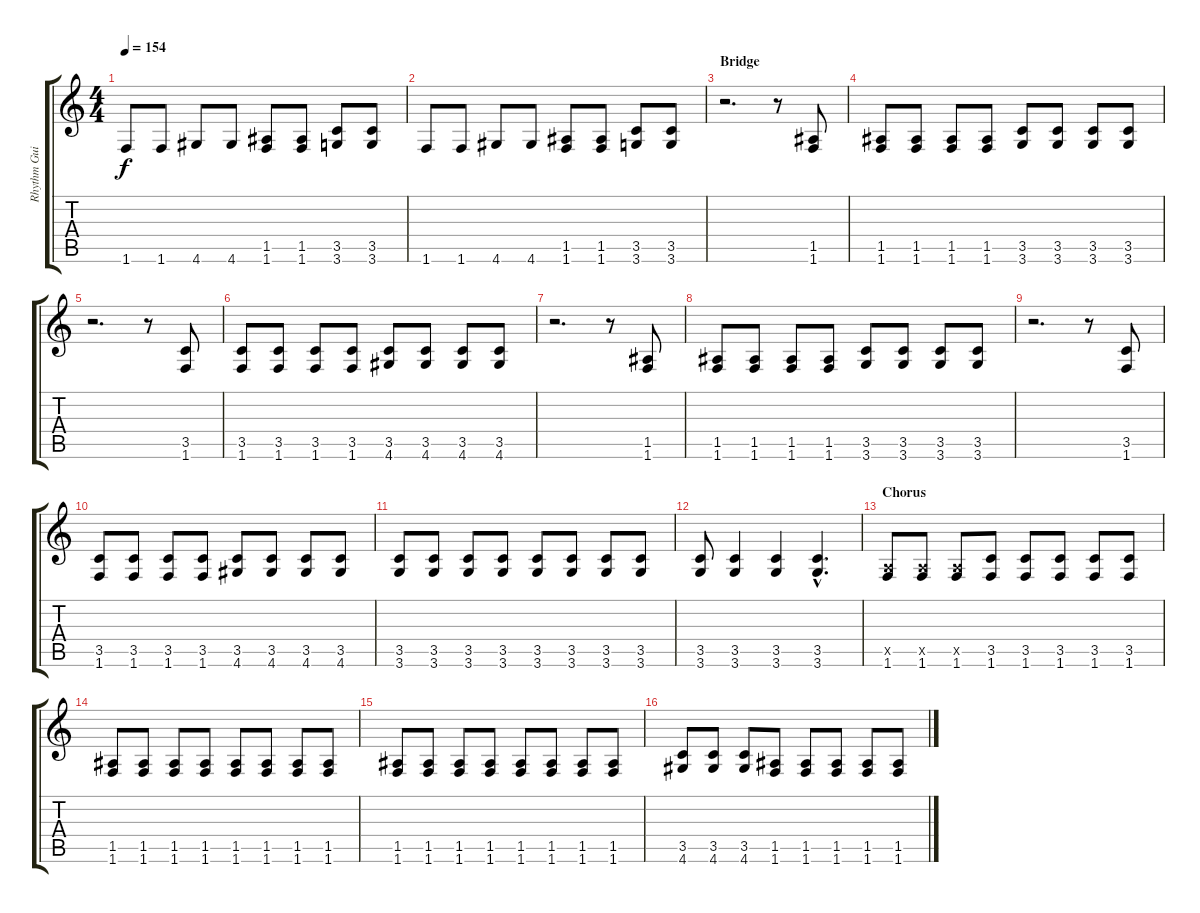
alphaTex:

\track ("Rhythm Guitar" "Rhythm Gui") {instrument electricguitarmuted}
\staff {score tabs}
\tuning (E4 B3 G3 D3 A2 E2) {hide}
\ts (4 4)
\tempo 154
\clef g2
\ks c
1.6.8{dy f} 1.6.8 4.6.8 4.6.8 (1.5 1.6).8 (1.5 1.6).8 (3.5 3.6).8 (3.5 3.6).8 |
1.6.8 1.6.8 4.6.8 4.6.8 (1.5 1.6).8 (1.5 1.6).8 (3.5 3.6).8 (3.5 3.6).8 |
\section ("" "Bridge")
r.2{d} r.8 (1.5 1.6).8 |
(1.5 1.6).8 (1.5 1.6).8 (1.5 1.6).8 (1.5 1.6).8 (3.5 3.6).8 (3.5 3.6).8 (3.5 3.6).8 (3.5 3.6).8 |
r.2{d} r.8 (3.5 1.6).8 |
(3.5 1.6).8 (3.5 1.6).8 (3.5 1.6).8 (3.5 1.6).8 (3.5 4.6).8 (3.5 4.6).8 (3.5 4.6).8 (3.5 4.6).8 |
r.2{d} r.8 (1.5 1.6).8 |
(1.5 1.6).8 (1.5 1.6).8 (1.5 1.6).8 (1.5 1.6).8 (3.5 3.6).8 (3.5 3.6).8 (3.5 3.6).8 (3.5 3.6).8 |
r.2{d} r.8 (3.5 1.6).8 |
(3.5 1.6).8 (3.5 1.6).8 (3.5 1.6).8 (3.5 1.6).8 (3.5 4.6).8 (3.5 4.6).8 (3.5 4.6).8 (3.5 4.6).8 |
(3.5 3.6).8 (3.5 3.6).8 (3.5 3.6).8 (3.5 3.6).8 (3.5 3.6).8 (3.5 3.6).8 (3.5 3.6).8 (3.5 3.6).8 |
(3.5 3.6).8 (3.5 3.6).4 (3.5 3.6).4 (3.5{hac} 3.6{hac}).4{d} |
\section ("" "Chorus")
(0.5{x} 1.6).8 (0.5{x} 1.6).8 (0.5{x} 1.6).8 (3.5 1.6).8 (3.5 1.6).8 (3.5 1.6).8 (3.5 1.6).8 (3.5 1.6).8 |
(1.5 1.6).8 (1.5 1.6).8 (1.5 1.6).8 (1.5 1.6).8 (1.5 1.6).8 (1.5 1.6).8 (1.5 1.6).8 (1.5 1.6).8 |
(1.5 1.6).8 (1.5 1.6).8 (1.5 1.6).8 (1.5 1.6).8 (1.5 1.6).8 (1.5 1.6).8 (1.5 1.6).8 (1.5 1.6).8 |
(3.5 4.6).8 (3.5 4.6).8 (3.5 4.6).8 (1.5 1.6).8 (1.5 1.6).8 (1.5 1.6).8 (1.5 1.6).8 (1.5 1.6).8
